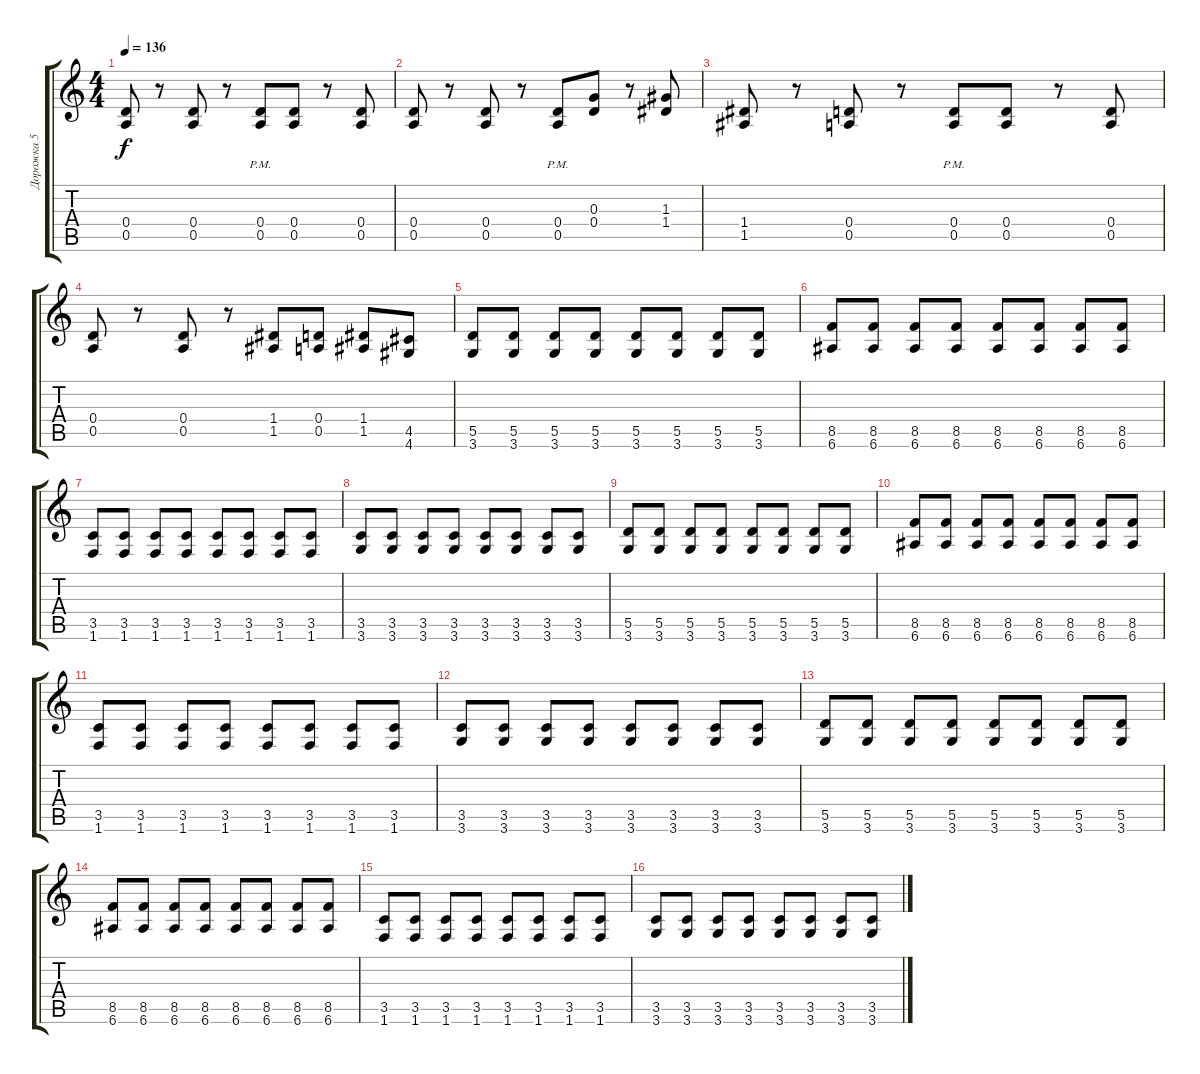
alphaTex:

\track ("Дорожка 5" "Дорожка 5") {instrument distortionguitar}
\staff {score tabs}
\tuning (E4 B3 G3 D3 A2 E2) {hide}
\ts (4 4)
\tempo 136
\clef g2
\ks c
(0.4 0.5).8{dy f} r.8 (0.4 0.5).8 r.8 (0.4 0.5{pm}).8 (0.4 0.5).8 r.8 (0.4 0.5).8 |
(0.4 0.5).8 r.8 (0.4 0.5).8 r.8 (0.4 0.5{pm}).8 (0.3 0.4).8 r.8 (1.3 1.4).8 |
(1.4 1.5).8 r.8 (0.4 0.5).8 r.8 (0.4 0.5{pm}).8 (0.4 0.5).8 r.8 (0.4 0.5).8 |
(0.4 0.5).8 r.8 (0.4 0.5).8 r.8 (1.4 1.5).8 (0.4 0.5).8 (1.4 1.5).8 (4.5 4.6).8 |
(5.5 3.6).8 (5.5 3.6).8 (5.5 3.6).8 (5.5 3.6).8 (5.5 3.6).8 (5.5 3.6).8 (5.5 3.6).8 (5.5 3.6).8 |
(8.5 6.6).8 (8.5 6.6).8 (8.5 6.6).8 (8.5 6.6).8 (8.5 6.6).8 (8.5 6.6).8 (8.5 6.6).8 (8.5 6.6).8 |
(3.5 1.6).8 (3.5 1.6).8 (3.5 1.6).8 (3.5 1.6).8 (3.5 1.6).8 (3.5 1.6).8 (3.5 1.6).8 (3.5 1.6).8 |
(3.5 3.6).8 (3.5 3.6).8 (3.5 3.6).8 (3.5 3.6).8 (3.5 3.6).8 (3.5 3.6).8 (3.5 3.6).8 (3.5 3.6).8 |
(5.5 3.6).8 (5.5 3.6).8 (5.5 3.6).8 (5.5 3.6).8 (5.5 3.6).8 (5.5 3.6).8 (5.5 3.6).8 (5.5 3.6).8 |
(8.5 6.6).8 (8.5 6.6).8 (8.5 6.6).8 (8.5 6.6).8 (8.5 6.6).8 (8.5 6.6).8 (8.5 6.6).8 (8.5 6.6).8 |
(3.5 1.6).8 (3.5 1.6).8 (3.5 1.6).8 (3.5 1.6).8 (3.5 1.6).8 (3.5 1.6).8 (3.5 1.6).8 (3.5 1.6).8 |
(3.5 3.6).8 (3.5 3.6).8 (3.5 3.6).8 (3.5 3.6).8 (3.5 3.6).8 (3.5 3.6).8 (3.5 3.6).8 (3.5 3.6).8 |
(5.5 3.6).8 (5.5 3.6).8 (5.5 3.6).8 (5.5 3.6).8 (5.5 3.6).8 (5.5 3.6).8 (5.5 3.6).8 (5.5 3.6).8 |
(8.5 6.6).8 (8.5 6.6).8 (8.5 6.6).8 (8.5 6.6).8 (8.5 6.6).8 (8.5 6.6).8 (8.5 6.6).8 (8.5 6.6).8 |
(3.5 1.6).8 (3.5 1.6).8 (3.5 1.6).8 (3.5 1.6).8 (3.5 1.6).8 (3.5 1.6).8 (3.5 1.6).8 (3.5 1.6).8 |
(3.5 3.6).8 (3.5 3.6).8 (3.5 3.6).8 (3.5 3.6).8 (3.5 3.6).8 (3.5 3.6).8 (3.5 3.6).8 (3.5 3.6).8
